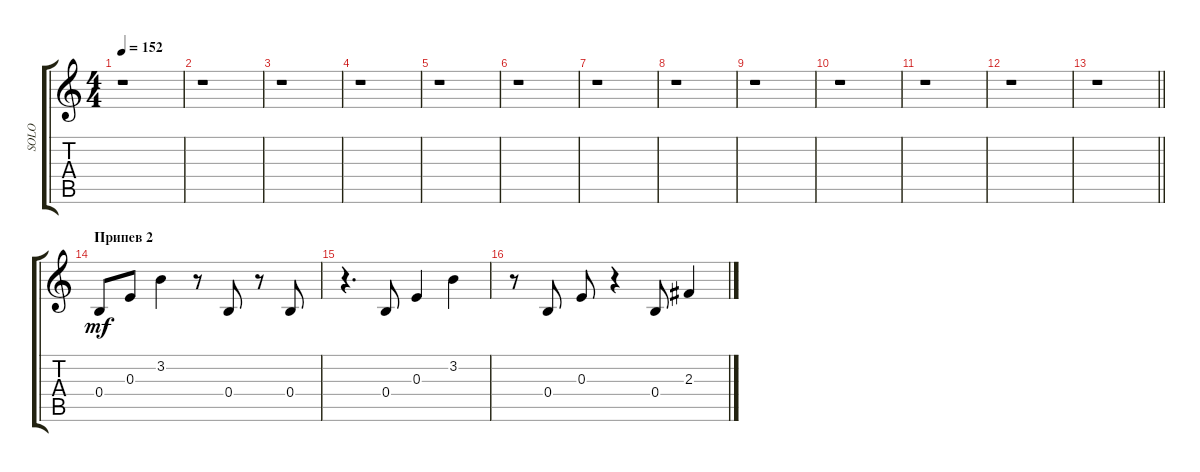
\track ("SOLO" "SOLO") {instrument overdrivenguitar}
\staff {score tabs}
\tuning (Db4 Ab3 E3 B2 Gb2 B1) {hide}
\ts (4 4)
\tempo 152
\clef g2
\ks c
r.1{dy f} |
r.1 |
r.1 |
r.1 |
r.1 |
r.1 |
r.1 |
r.1 |
r.1 |
r.1 |
r.1 |
r.1 |
\barLineRight lightlight
r.1 |
\section ("" "Припев 2")
0.4.8{dy mf} 0.3.8 3.2.4 r.8 0.4.8 r.8 0.4.8 |
r.4{d} 0.4.8 0.3.4 3.2.4 |
r.8 0.4.8 0.3.8 r.4 0.4.8 2.3.4
